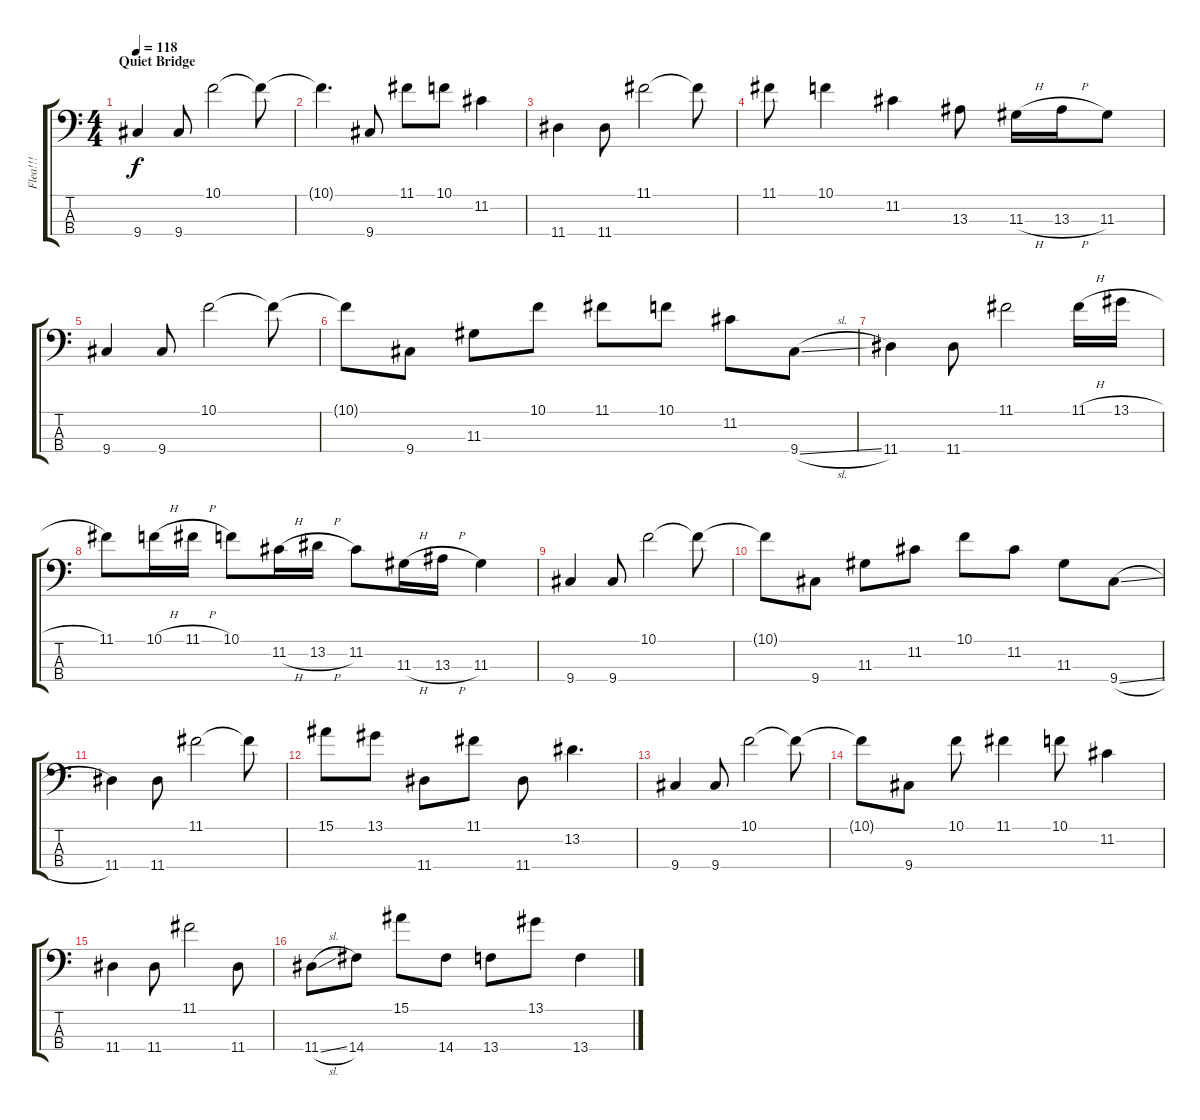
\track ("Flea!!!" "Flea!!!") {instrument electricbassfinger}
\staff {score tabs}
\tuning (G2 D2 A1 E1) {hide}
\ts (4 4)
\section ("" "Quiet Bridge")
\tempo 118
\clef f4
\ks c
9.4.4{dy f} 9.4.8 10.1.2 10.1{t}.8 |
10.1{t}.4{d} 9.4.8 11.1.8 10.1.8 11.2.4 |
11.4.4 11.4.8 11.1.2 11.1{t}.8 |
11.1.8 10.1.4 11.2.4 13.3.8 11.3{h}.16 13.3{h}.16 11.3.8 |
9.4.4 9.4.8 10.1.2 10.1{t}.8 |
10.1{t}.8 9.4.8 11.3.8 10.1.8 11.1.8 10.1.8 11.2.8 9.4{sl}.8 |
11.4.4 11.4.8 11.1.2 11.1{h}.16 13.1{h}.16 |
11.1.8 10.1{h}.16 11.1{h}.16 10.1.8 11.2{h}.16 13.2{h}.16 11.2.8 11.3{h}.16 13.3{h}.16 11.3.4 |
9.4.4 9.4.8 10.1.2 10.1{t}.8 |
10.1{t}.8 9.4.8 11.3.8 11.2.8 10.1.8 11.2.8 11.3.8 9.4{sl}.8 |
11.4.4 11.4.8 11.1.2 11.1{t}.8 |
15.1.8 13.1.8 11.4.8 11.1.8 11.4.8 13.2.4{d} |
9.4.4 9.4.8 10.1.2 10.1{t}.8 |
10.1{t}.8 9.4.8 10.1.8 11.1.4 10.1.8 11.2.4 |
11.4.4 11.4.8 11.1.2 11.4.8 |
11.4{sl}.8 14.4.8 15.1.8 14.4.8 13.4.8 13.1.8 13.4.4
